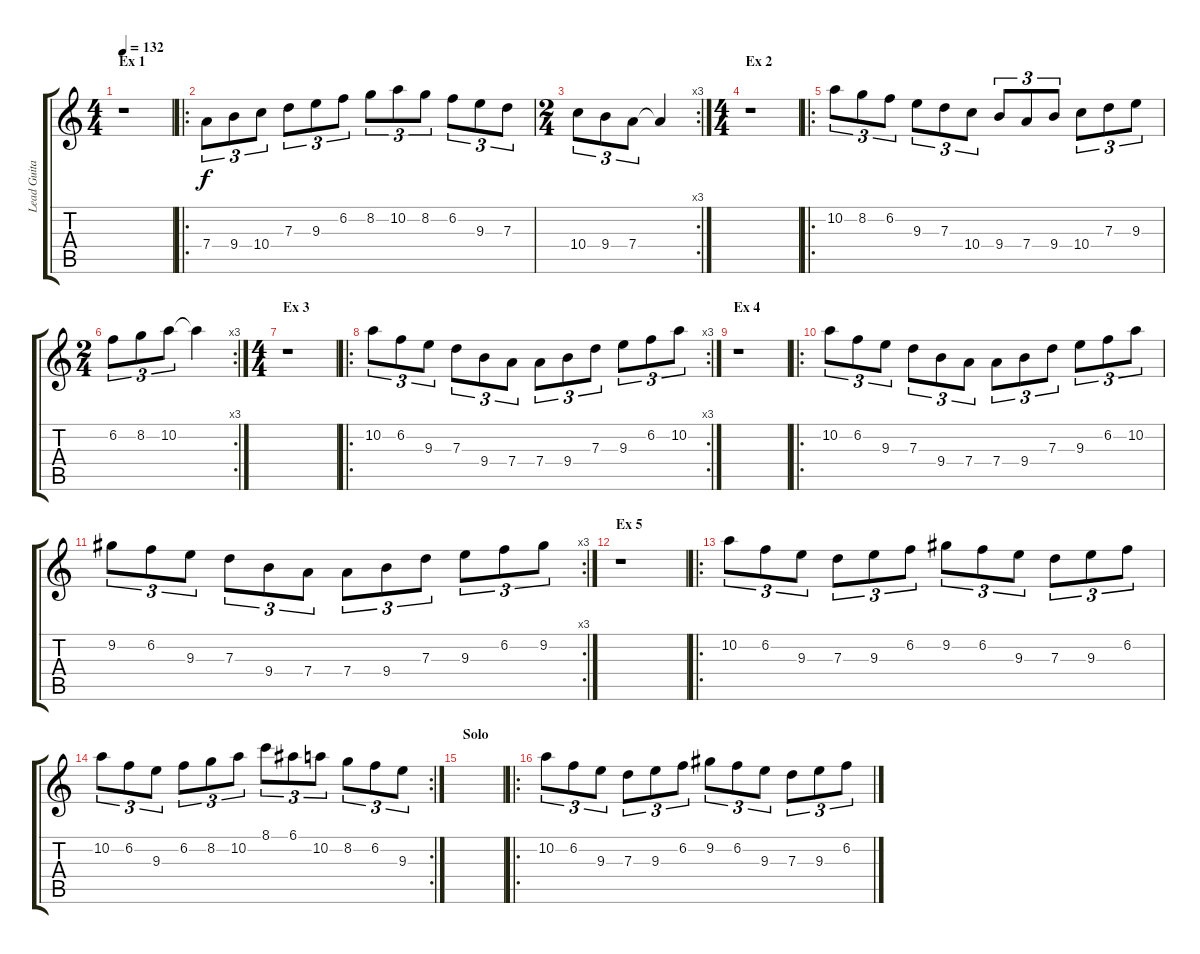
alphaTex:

\track ("Lead Guitar" "Lead Guita") {instrument distortionguitar}
\staff {score tabs}
\tuning (E4 B3 G3 D3 A2 E2) {hide}
\ts (4 4)
\section ("" "Ex 1")
\tempo 132
\clef g2
\ks c
r.1{dy f instrument distortionguitar} |
\ro
7.4.8{tu (3 2)} 9.4.8{tu (3 2)} 10.4.8{tu (3 2)} 7.3.8{tu (3 2)} 9.3.8{tu (3 2)} 6.2.8{tu (3 2)} 8.2.8{tu (3 2)} 10.2.8{tu (3 2)} 8.2.8{tu (3 2)} 6.2.8{tu (3 2)} 9.3.8{tu (3 2)} 7.3.8{tu (3 2)} |
\rc 3
\ts (2 4)
10.4.8{tu (3 2)} 9.4.8{tu (3 2)} 7.4.8{tu (3 2)} 7.4{t}.4 |
\ts (4 4)
\section ("" "Ex 2")
r.1 |
\ro
10.2.8{tu (3 2)} 8.2.8{tu (3 2)} 6.2.8{tu (3 2)} 9.3.8{tu (3 2)} 7.3.8{tu (3 2)} 10.4.8{tu (3 2)} 9.4.8{tu (3 2)} 7.4.8{tu (3 2)} 9.4.8{tu (3 2)} 10.4.8{tu (3 2)} 7.3.8{tu (3 2)} 9.3.8{tu (3 2)} |
\rc 3
\ts (2 4)
6.2.8{tu (3 2)} 8.2.8{tu (3 2)} 10.2.8{tu (3 2)} 10.2{t}.4 |
\ts (4 4)
\section ("" "Ex 3")
r.1 |
\ro
\rc 3
10.2.8{tu (3 2)} 6.2.8{tu (3 2)} 9.3.8{tu (3 2)} 7.3.8{tu (3 2)} 9.4.8{tu (3 2)} 7.4.8{tu (3 2)} 7.4.8{tu (3 2)} 9.4.8{tu (3 2)} 7.3.8{tu (3 2)} 9.3.8{tu (3 2)} 6.2.8{tu (3 2)} 10.2.8{tu (3 2)} |
\section ("" "Ex 4")
r.1 |
\ro
10.2.8{tu (3 2)} 6.2.8{tu (3 2)} 9.3.8{tu (3 2)} 7.3.8{tu (3 2)} 9.4.8{tu (3 2)} 7.4.8{tu (3 2)} 7.4.8{tu (3 2)} 9.4.8{tu (3 2)} 7.3.8{tu (3 2)} 9.3.8{tu (3 2)} 6.2.8{tu (3 2)} 10.2.8{tu (3 2)} |
\rc 3
9.2.8{tu (3 2)} 6.2.8{tu (3 2)} 9.3.8{tu (3 2)} 7.3.8{tu (3 2)} 9.4.8{tu (3 2)} 7.4.8{tu (3 2)} 7.4.8{tu (3 2)} 9.4.8{tu (3 2)} 7.3.8{tu (3 2)} 9.3.8{tu (3 2)} 6.2.8{tu (3 2)} 9.2.8{tu (3 2)} |
\section ("" "Ex 5")
r.1 |
\ro
10.2.8{tu (3 2)} 6.2.8{tu (3 2)} 9.3.8{tu (3 2)} 7.3.8{tu (3 2)} 9.3.8{tu (3 2)} 6.2.8{tu (3 2)} 9.2.8{tu (3 2)} 6.2.8{tu (3 2)} 9.3.8{tu (3 2)} 7.3.8{tu (3 2)} 9.3.8{tu (3 2)} 6.2.8{tu (3 2)} |
\rc 2
10.2.8{tu (3 2)} 6.2.8{tu (3 2)} 9.3.8{tu (3 2)} 6.2.8{tu (3 2)} 8.2.8{tu (3 2)} 10.2.8{tu (3 2)} 8.1.8{tu (3 2)} 6.1.8{tu (3 2)} 10.2.8{tu (3 2)} 8.2.8{tu (3 2)} 6.2.8{tu (3 2)} 9.3.8{tu (3 2)} |
\section ("" "Solo")
|
\ro
10.2.8{tu (3 2)} 6.2.8{tu (3 2)} 9.3.8{tu (3 2)} 7.3.8{tu (3 2)} 9.3.8{tu (3 2)} 6.2.8{tu (3 2)} 9.2.8{tu (3 2)} 6.2.8{tu (3 2)} 9.3.8{tu (3 2)} 7.3.8{tu (3 2)} 9.3.8{tu (3 2)} 6.2.8{tu (3 2)}
